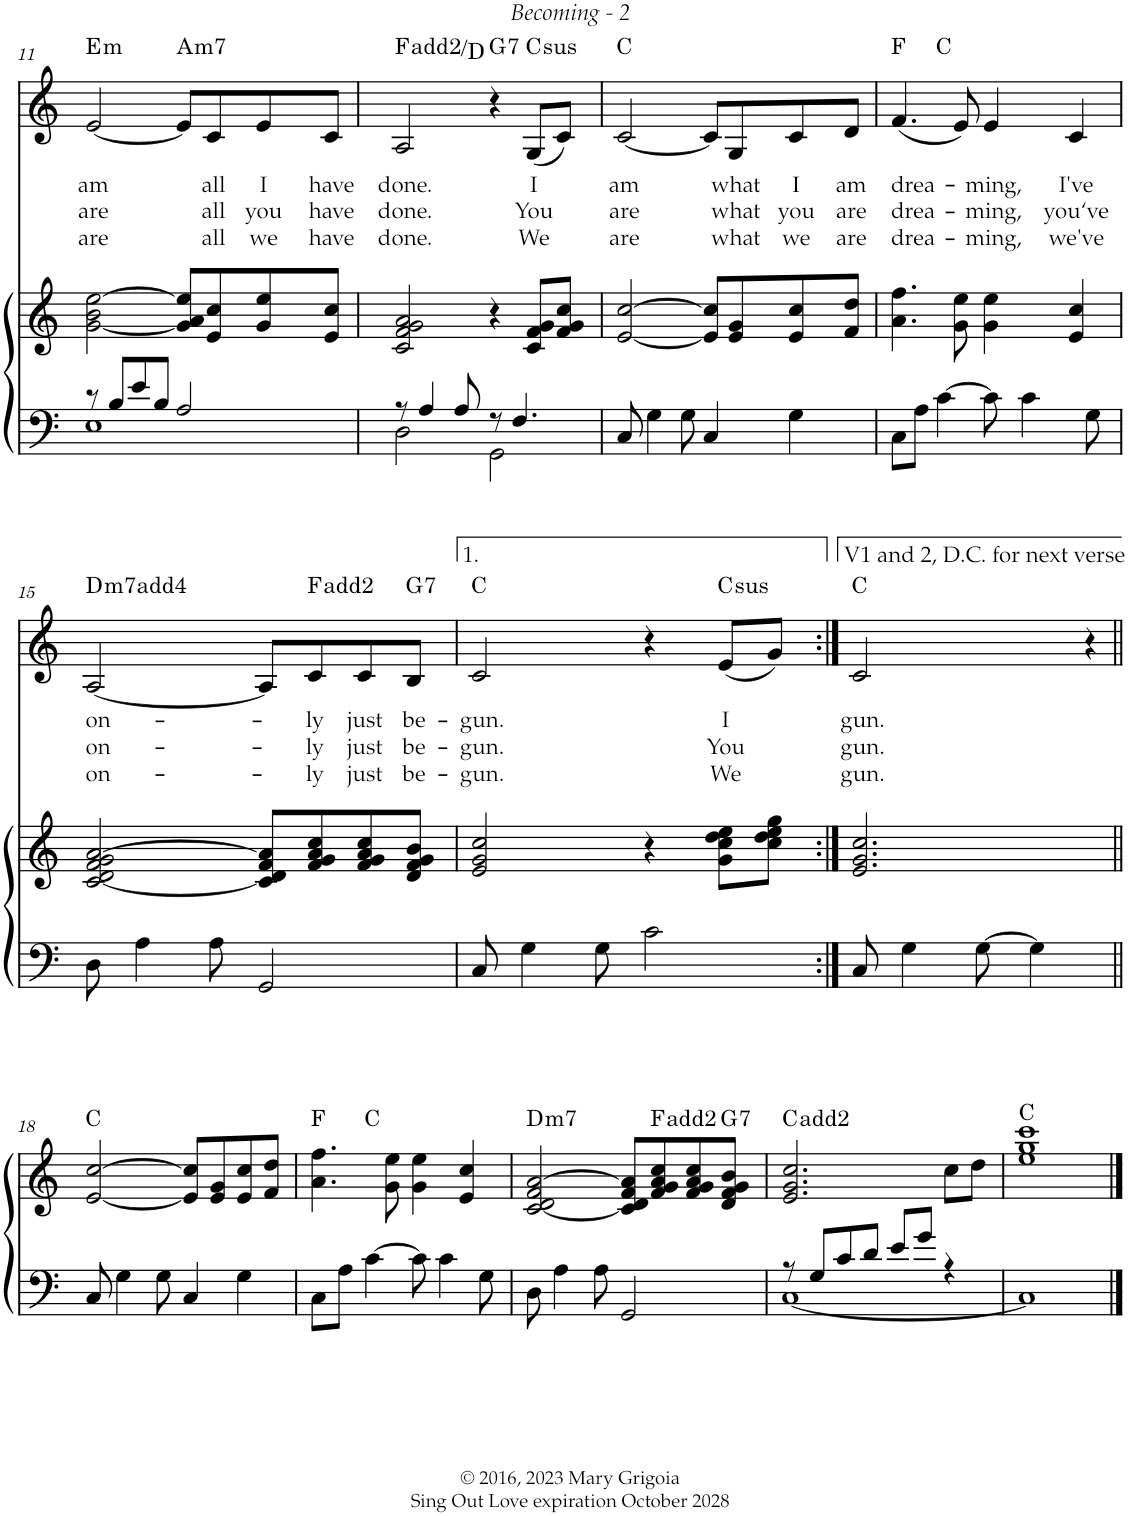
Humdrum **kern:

**kern	**kern	**harte	**kern	**text	**text	**text	**harte
*part3	*part2	*part2	*part1	*part1	*part1	*part1	*part1
*staff3	*staff2	*	*staff1	*staff1	*staff1	*staff1	*
*I"Piano	*I"Piano	*	*I"Violin	*	*	*	*
*I'Pno	*I'Pno	*	*I'Vln	*	*	*	*
!!LO:PB:g=z
*clefF4	*clefG2	*	*clefG2	*	*	*	*
*k[]	*k[]	*	*k[]	*	*	*	*
*M4/4	*M4/4	*	*M4/4	*	*	*	*
=11	=11	=11	=11	=11	=11	=11	=11
*^	*	*	*	*	*	*	*
!	!	!	!	!	!LO:LY:b	!LO:LY:b	!LO:LY:b	!LO:H:kt=m
8r	1E	[<2g\ 2b\ [>2ee\	.	[<2e/	am	are	are	E:min
8B/L	.	.	.	.	.	.	.	.
8e/	.	.	.	.	.	.	.	.
8B/J	.	.	.	.	.	.	.	.
!	!	!	!	!	!	!	!	!LO:H:kt=m7
2A/	.	8g/] 8a/ 8ee/]L	.	8e/L]	.	.	.	A:min7
!	!	!	!	!	!LO:LY:b	!LO:LY:b	!LO:LY:b	!
.	.	8e/ 8cc/	.	8c/	all	all	all	.
!	!	!	!	!	!LO:LY:b	!LO:LY:b	!LO:LY:b	!
.	.	8g/ 8ee/	.	8e/	I	you	we	.
!	!	!	!	!	!LO:LY:b	!LO:LY:b	!LO:LY:b	!
.	.	8e/ 8cc/J	.	8c/J	have	have	have	.
=12	=12	=12	=12	=12	=12	=12	=12	=12
!	!	!	!	!	!LO:LY:b	!LO:LY:b	!LO:LY:b	!
8r	2D\	2c/ 2f/ 2g/ 2a/	.	2A/	done.	done.	done.	F:maj(2)/6
4A/	.	.	.	.	.	.	.	.
8A/	.	.	.	.	.	.	.	.
!	!	!	!	!	!	!	!	!LO:H:kt=7
8r	2GG\	4r	.	4r	.	.	.	G:7
4.F/	.	.	.	.	.	.	.	.
!	!	!	!	!	!LO:LY:b	!LO:LY:b	!LO:LY:b	!LO:H:kt=sus
.	.	8c/ 8f/ 8g/L	.	(<8G/L	I	You	We	C:sus4
.	.	8f/ 8g/ 8cc/J	.	8c/J)	.	.	.	.
*v	*v	*	*	*	*	*	*	*
=13	=13	=13	=13	=13	=13	=13	=13
!	!	!	!	!LO:LY:b	!LO:LY:b	!LO:LY:b	!
8C/	[<2e/ [>2cc/	.	[<2c/	am	are	are	C:maj
4G\	.	.	.	.	.	.	.
8G\	.	.	.	.	.	.	.
4C/	8e/] 8cc/]L	.	8c/L]	.	.	.	.
!	!	!	!	!LO:LY:b	!LO:LY:b	!LO:LY:b	!
.	8e/ 8g/	.	8G/	what	what	what	.
!	!	!	!	!LO:LY:b	!LO:LY:b	!LO:LY:b	!
4G\	8e/ 8cc/	.	8c/	I	you	we	.
!	!	!	!	!LO:LY:b	!LO:LY:b	!LO:LY:b	!
.	8f/ 8dd/J	.	8d/J	am	are	are	.
=14	=14	=14	=14	=14	=14	=14	=14
!	!	!	!	!LO:LY:b	!LO:LY:b	!LO:LY:b	!
*	*	*	*^	*	*	*	*
8C\L	4.a\ 4.ff\	.	(<4.f/	4ryy	drea-	drea-	drea-	F:maj
8A\J	.	.	.	.	.	.	.	.
[>4c\	.	.	.	2.ryy	.	.	.	C:maj
.	8g\ 8ee\	.	8e/)	.	.	.	.	.
!	!	!	!	!	!LO:LY:b	!LO:LY:b	!LO:LY:b	!
8c\]	4g\ 4ee\	.	4e/	.	-ming,	-ming,	-ming,	.
4c\	.	.	.	.	.	.	.	.
!	!	!	!	!	!LO:LY:b	!LO:LY:b	!LO:LY:b	!
.	4e/ 4cc/	.	4c/	.	I've	you‘ve	we've	.
8G\	.	.	.	.	.	.	.	.
!!LO:LB:g=z
=15	=15	=15	=15	=15	=15	=15	=15	=15
!	!	!	!	!	!LO:LY:b	!LO:LY:b	!LO:LY:b	!LO:H:kt=m7
*	*	*	*v	*v	*	*	*	*
8D\	[<2c/ 2d/ 2f/ 2g/ [>2a/	.	[<2A/	on-	on-	on-	D:min7(4)
4A\	.	.	.	.	.	.	.
8A\	.	.	.	.	.	.	.
2GG/	8c/] 8d/ 8f/ 8a/]L	.	8A/L]	.	.	.	.
!	!	!	!	!LO:LY:b	!LO:LY:b	!LO:LY:b	!
.	8f/ 8g/ 8a/ 8cc/	.	8c/	-ly	-ly	-ly	F:maj(2)
!	!	!	!	!LO:LY:b	!LO:LY:b	!LO:LY:b	!
.	8f/ 8g/ 8a/ 8cc/	.	8c/	just	just	just	.
!	!	!	!	!LO:LY:b	!LO:LY:b	!LO:LY:b	!LO:H:kt=7
.	8d/ 8f/ 8g/ 8b/J	.	8B/J	be-	be-	be-	G:7
=16	=16	=16	=16	=16	=16	=16	=16
!	!	!	!	!LO:LY:b	!LO:LY:b	!LO:LY:b	!
8C/	2e/ 2g/ 2cc/	.	2c/	-gun.	-gun.	-gun.	C:maj
4G\	.	.	.	.	.	.	.
8G\	.	.	.	.	.	.	.
2c\	4r	.	4r	.	.	.	.
!	!	!	!	!LO:LY:b	!LO:LY:b	!LO:LY:b	!LO:H:kt=sus
.	8g\ 8cc\ 8dd\ 8ee\L	.	(<8e/L	I	You	We	C:sus4
.	8cc\ 8dd\ 8ee\ 8gg\J	.	8g/J)	.	.	.	.
=17:|!	=17:|!	=17:|!	=17:|!	=17:|!	=17:|!	=17:|!	=17:|!
!	!	!	!	!LO:LY:b	!LO:LY:b	!LO:LY:b	!
8C/	2.e/ 2.g/ 2.cc/	.	2c/	gun.	gun.	gun.	C:maj
4G\	.	.	.	.	.	.	.
[8G\	.	.	.	.	.	.	.
4G\]	.	.	4r	.	.	.	.
!!LO:LB:g=z
=18||	=18||	=18||	=18||	=18||	=18||	=18||	=18||
8C/	[<2e/ [>2cc/	C:maj	1rdd	.	.	.	.
4G\	.	.	.	.	.	.	.
8G\	.	.	.	.	.	.	.
4C/	8e/] 8cc/]L	.	.	.	.	.	.
.	8e/ 8g/	.	.	.	.	.	.
4G\	8e/ 8cc/	.	.	.	.	.	.
.	8f/ 8dd/J	.	.	.	.	.	.
=19	=19	=19	=19	=19	=19	=19	=19
*	*^	*	*	*	*	*	*
8C\L	4.a\ 4.ff\	4ryy	F:maj	1rdd	.	.	.	.
8A\J	.	.	.	.	.	.	.	.
[>4c\	.	2.ryy	C:maj	.	.	.	.	.
.	8g\ 8ee\	.	.	.	.	.	.	.
8c\]	4g\ 4ee\	.	.	.	.	.	.	.
4c\	.	.	.	.	.	.	.	.
.	4e/ 4cc/	.	.	.	.	.	.	.
8G\	.	.	.	.	.	.	.	.
=20	=20	=20	=20	=20	=20	=20	=20	=20
!	!	!	!LO:H:kt=m7	!	!	!	!	!
*	*v	*v	*	*	*	*	*	*
8D\	[<2c/ 2d/ 2f/ [>2a/	D:min7	1rdd	.	.	.	.
4A\	.	.	.	.	.	.	.
8A\	.	.	.	.	.	.	.
2GG/	8c/] 8d/ 8f/ 8a/]L	.	.	.	.	.	.
.	8f/ 8g/ 8a/ 8cc/	F:maj(2)	.	.	.	.	.
.	8f/ 8g/ 8a/ 8cc/	.	.	.	.	.	.
!	!	!LO:H:kt=7	!	!	!	!	!
.	8d/ 8f/ 8g/ 8b/J	G:7	.	.	.	.	.
=21	=21	=21	=21	=21	=21	=21	=21
*^	*	*	*	*	*	*	*
8r	[<1C	2.e/ 2.g/ 2.cc/	C:maj(2)	1rdd	.	.	.	.
8G/L	.	.	.	.	.	.	.	.
8c/	.	.	.	.	.	.	.	.
8d/J	.	.	.	.	.	.	.	.
8e/L	.	.	.	.	.	.	.	.
8g/J	.	.	.	.	.	.	.	.
4r	.	8cc\L	.	.	.	.	.	.
.	.	8dd\J	.	.	.	.	.	.
=22	=22	=22	=22	=22	=22	=22	=22	=22
*	*	*^	*	*	*	*	*	*
*	*	*	*^	*	*	*	*	*	*
!	!	!	!	!	!LO:H:n=2:kt=N.C.	!	!	!	!	!
1ryy	1C]	1ccc	1gg	1ee	C:maj N	1rdd	.	.	.	.
*v	*v	*	*	*	*	*	*	*	*	*
*	*v	*v	*v	*	*	*	*	*	*
==	==	==	==	==	==	==	==
*-	*-	*-	*-	*-	*-	*-	*-
